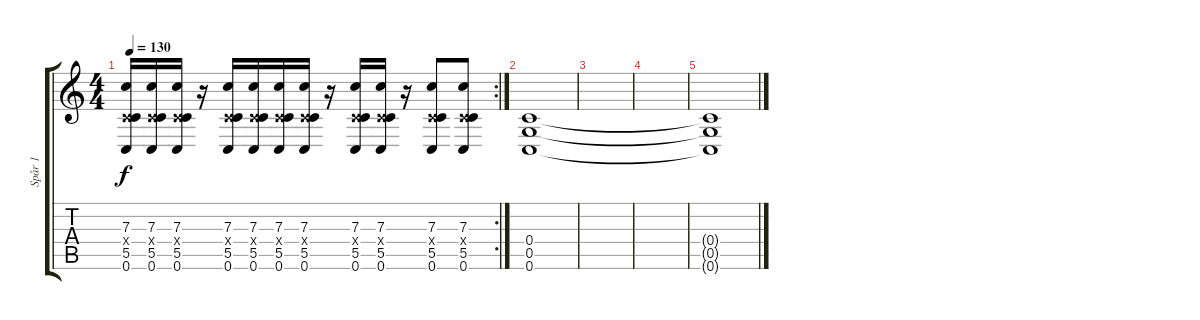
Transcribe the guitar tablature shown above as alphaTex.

\track ("Spår 1" "Spår 1") {instrument distortionguitar}
\staff {score tabs}
\tuning (D4 A3 F3 C3 G2 C2) {hide}
\rc 2
\ts (4 4)
\tempo 130
\clef g2
\ks c
(7.3 0.4{x} 5.5 0.6).16{dy f} (7.3 0.4{x} 5.5 0.6).16 (7.3 0.4{x} 5.5 0.6).16 r.16 (7.3 0.4{x} 5.5 0.6).16 (7.3 0.4{x} 5.5 0.6).16 (7.3 0.4{x} 5.5 0.6).16 (7.3 0.4{x} 5.5 0.6).16 r.16 (7.3 0.4{x} 5.5 0.6).16 (7.3 0.4{x} 5.5 0.6).16 r.16 (7.3 0.4{x} 5.5 0.6).8 (7.3 0.4{x} 5.5 0.6).8 |
(0.4 0.5 0.6).1 |
|
|
(0.4{t} 0.5{t} 0.6{t}).1
